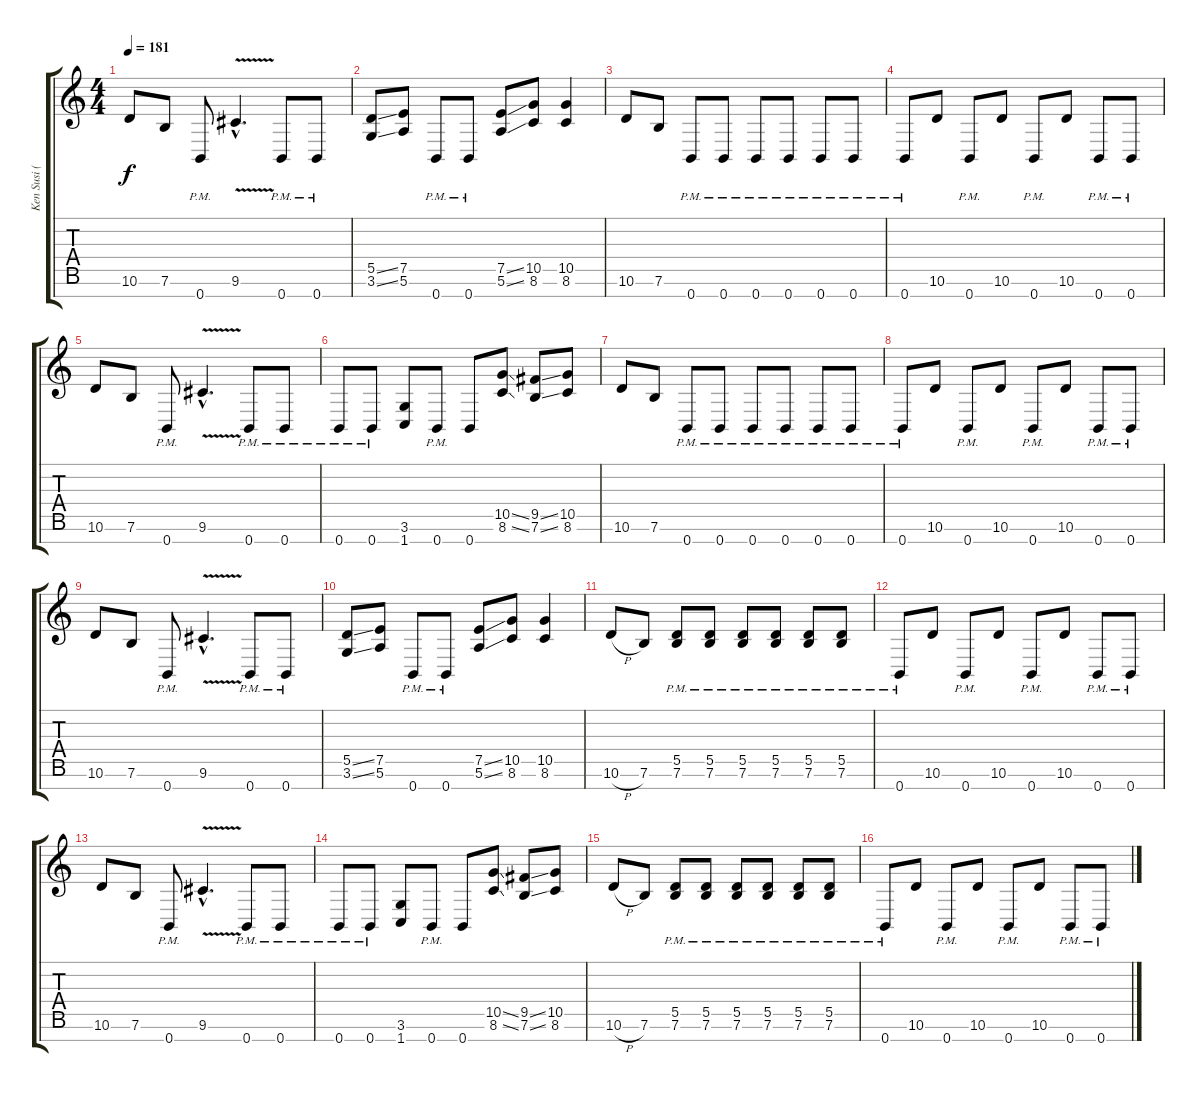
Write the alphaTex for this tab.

\track ("Ken Susi (Guitar)" "Ken Susi (") {instrument distortionguitar}
\staff {score tabs}
\tuning (E4 B3 G3 D3 A2 E2 B1) {hide}
\ts (4 4)
\tempo 181
\clef g2
\ks c
10.6.8{dy f} 7.6.8 0.7{pm}.8 9.6{v hac}.4{d} 0.7{pm}.8 0.7{pm}.8 |
(5.5{ss} 3.6{ss}).8 (7.5 5.6).8 0.7{pm}.8 0.7{pm}.8 (7.5{ss} 5.6{ss}).8 (10.5 8.6).8 (10.5 8.6).4 |
10.6.8 7.6.8 0.7{pm}.8 0.7{pm}.8 0.7{pm}.8 0.7{pm}.8 0.7{pm}.8 0.7{pm}.8 |
0.7{pm}.8 10.6.8 0.7{pm}.8 10.6.8 0.7{pm}.8 10.6.8 0.7{pm}.8 0.7{pm}.8 |
10.6.8 7.6.8 0.7{pm}.8 9.6{v hac}.4{d} 0.7{pm}.8 0.7{pm}.8 |
0.7{pm}.8 0.7{pm}.8 (3.6 1.7).8 0.7{pm}.8 0.7.8 (10.5{ss} 8.6{ss}).8 (9.5{ss} 7.6{ss}).8 (10.5 8.6).8 |
10.6.8 7.6.8 0.7{pm}.8 0.7{pm}.8 0.7{pm}.8 0.7{pm}.8 0.7{pm}.8 0.7{pm}.8 |
0.7{pm}.8 10.6.8 0.7{pm}.8 10.6.8 0.7{pm}.8 10.6.8 0.7{pm}.8 0.7{pm}.8 |
10.6.8 7.6.8 0.7{pm}.8 9.6{v hac}.4{d} 0.7{pm}.8 0.7{pm}.8 |
(5.5{ss} 3.6{ss}).8 (7.5 5.6).8 0.7{pm}.8 0.7{pm}.8 (7.5{ss} 5.6{ss}).8 (10.5 8.6).8 (10.5 8.6).4 |
10.6{h}.8 7.6.8 (5.5{pm} 7.6{pm}).8 (5.5{pm} 7.6{pm}).8 (5.5{pm} 7.6{pm}).8 (5.5{pm} 7.6{pm}).8 (5.5{pm} 7.6{pm}).8 (5.5{pm} 7.6{pm}).8 |
0.7{pm}.8 10.6.8 0.7{pm}.8 10.6.8 0.7{pm}.8 10.6.8 0.7{pm}.8 0.7{pm}.8 |
10.6.8 7.6.8 0.7{pm}.8 9.6{v hac}.4{d} 0.7{pm}.8 0.7{pm}.8 |
0.7{pm}.8 0.7{pm}.8 (3.6 1.7).8 0.7{pm}.8 0.7.8 (10.5{ss} 8.6{ss}).8 (9.5{ss} 7.6{ss}).8 (10.5 8.6).8 |
10.6{h}.8 7.6.8 (5.5{pm} 7.6{pm}).8 (5.5{pm} 7.6{pm}).8 (5.5{pm} 7.6{pm}).8 (5.5{pm} 7.6{pm}).8 (5.5{pm} 7.6{pm}).8 (5.5{pm} 7.6{pm}).8 |
0.7{pm}.8 10.6.8 0.7{pm}.8 10.6.8 0.7{pm}.8 10.6.8 0.7{pm}.8 0.7{pm}.8
